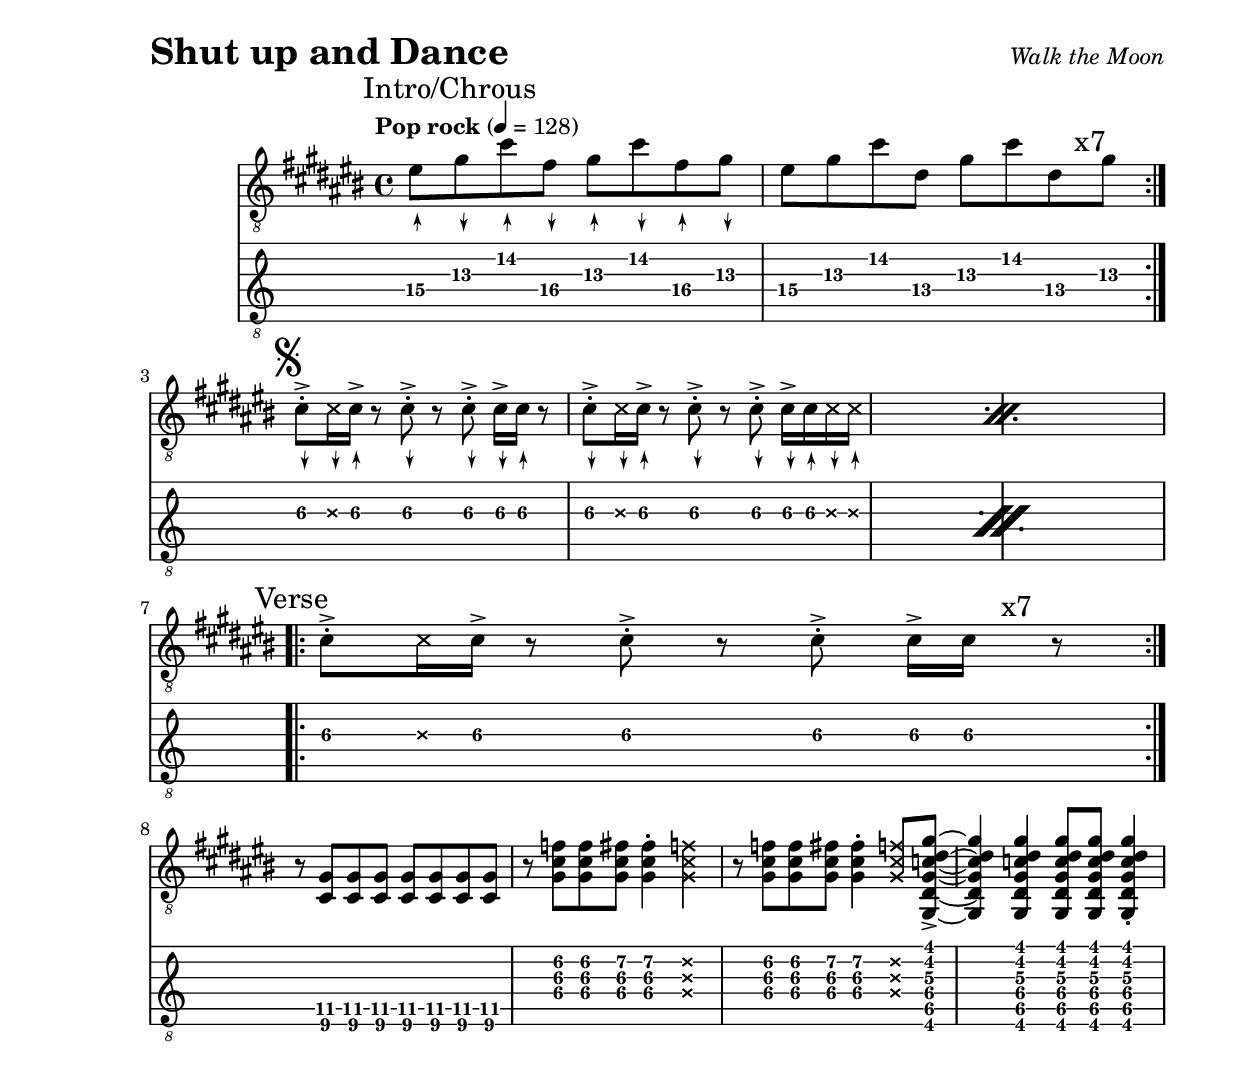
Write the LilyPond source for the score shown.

%%%
%%% https://en.wikipedia.org/wiki/Shut_Up_and_Dance_(Walk_the_Moon_song)

\version "2.18.0"
\include "english.ly"

\header {
  piece = \markup { \fontsize #4 \bold "Shut up and Dance" }
  opus = \markup { \italic "Walk the Moon" }
}

\paper { 
  left-margin = 1.0 \in
  right-margin = 0.5 \in
  top-margin = 1.0 \in
  bottom-margin = 1.0 \in
}

up = _\markup \translate #'(-.2 . 0) \rotate #90 "➛"
down = _\markup \translate #'(-.2 . 0) \rotate #-90 "➛"

global = {
  \time 4/4
  \tempo "Pop rock" 4 = 128
}

my_notes = \relative c {
  \clef "treble_8"
  \key cs \major
  
   %% Intro / Chorus
   \break
   \mark \markup { Intro/Chrous }
   \repeat volta 7 {
     es'8\4\up gs\3\down cs\2\up fs,\4\down gs\3\up cs\2\down fs,\4\up gs\3\down |
     es8\4 gs\3 cs\2 ds,\4 gs\3 cs\2 ds,\4 \mark \markup { x7 } gs\3  |
   }
   
   %%
   \break
   \mark \markup { \musicglyph #"scripts.segno" }
   \repeat percent 2 {
     cs,8\3-.->\down \deadNote cs16\3\down cs16\3->\up r8 cs8\3-.->\down r8 cs8\3-.->\down cs16\3->\down cs16\3\up r8  |
     cs8\3-.->\down \deadNote cs16\3\down cs16\3->\up r8 cs8\3-.->\down r8 cs8\3-.->\down cs16\3->\down cs16\3\up \deadNote cs16\3\down \deadNote cs16\3\up |
   }
   
   %%
   \break
   \mark \markup { Verse }
   \repeat volta 7 {
     cs8\3-.-> \deadNote cs16\3 cs16\3-> r8 cs8\3-.-> r8 cs8\3-.-> cs16\3-> cs16\3 \mark \markup { x7 } r8  |
   }
   \break
   r8 <cs,\6 gs'\5> <cs\6 gs'\5> <cs\6 gs'\5> <cs\6 gs'\5> <cs\6 gs'\5> <cs\6 gs'\5> <cs\6 gs'\5> |
   r8 <gs'\4 cs\3 f\2> <gs\4 cs\3 f\2> <gs\4 cs\3 fs\2> <gs\4 cs\3 fs\2>4-.  \deadNote <gs\4 cs\3 f\2> |
   r8 <gs\4 cs\3 f\2> <gs\4 cs\3 f\2> <gs\4 cs\3 fs\2> <gs\4 cs\3 fs\2>4-. \deadNote <gs\4 cs\3 f\2>8 <gs, ds' gs c ds gs>8-> ~ |
   <gs ds' gs c ds gs>4 <gs ds' gs c ds gs>4 <gs ds' gs c ds gs>8 <gs ds' gs c ds gs>8 <gs ds' gs c ds gs>4-.
}

ticktock = \drummode {
}


my_music = <<
  \new Staff {
    \set Staff.midiInstrument = #"electric guitar"
    \set Staff.midiMinimumVolume = #0.7
    \set Staff.midiMaximumVolume = #0.95
    \global
    \my_notes
  }
  \tag #'scoreOnly
  \new TabStaff
    \with { stringTunings = #guitar-tuning } 
  { 
    %%\set TabStaff.minimumFret = #1
    %%\set TabStaff.restrainOpenStrings = ##t
    \global
    \my_notes
  }
  \tag #'midiOnly
  \new DrumStaff = TickTock <<
    \new DrumVoice = "ticktock" {
      \set DrumStaff.instrumentName = "TickTock"
      \set DrumStaff.midiMaximumVolume = #0.7
      \global
      \ticktock
    }
  >>
>>
  
\score {
  \removeWithTag #'midiOnly \my_music
  \layout {
    \context {
      \Score
        \override StringNumber #'stencil = ##f
        \override ChordName.font-size = -2
    }
  }
}

\score {
  \removeWithTag #'scoreOnly \unfoldRepeats \my_music
  \midi {}
}
